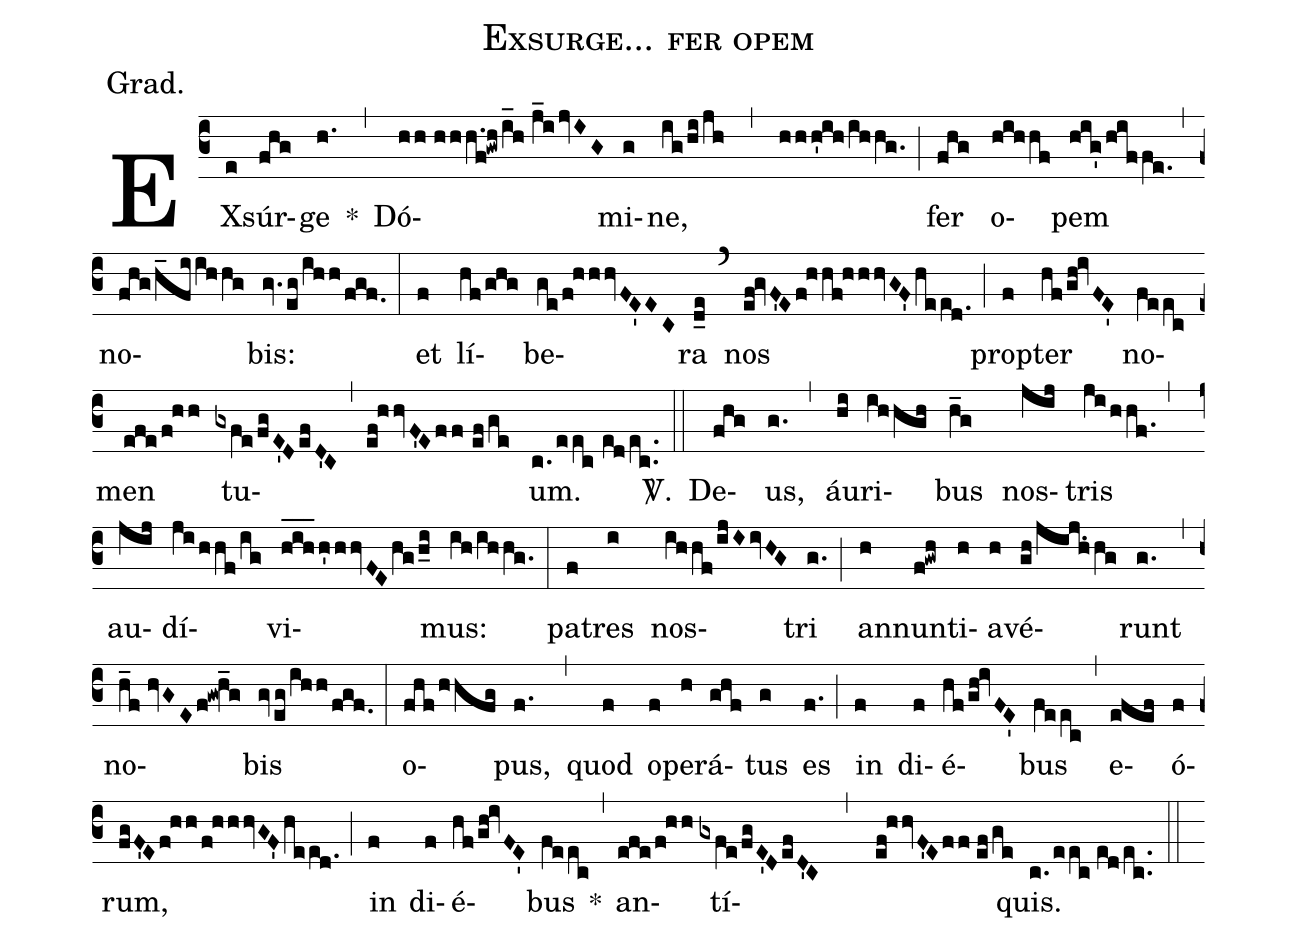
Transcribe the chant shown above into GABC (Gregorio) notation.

name:Exsurge... fer opem;
annotation:Grad.;
mode:3;
office-part:Gradual;
%%
(c3) EX(e)súr(fhg)ge(h.) *(,) Dó(hh//hhh.f!gwh/i_h//j_ijvIG)mi(g)ne,(ig/hi/jh,hhh'ih/ihhg.) (;) fer(fhg) o(hihhf)pem(hig'/hiffe.) (,) no(fhg/h_fiihhg)bis:(gv./eg/ihh/fgf.) (:) et(f) lí(hf/ghg)be(ge/f!hhhvFE'EC)ra(d_e) (`) nos(ef!gvF'Ef!hhf!hhhvGF'heed.) (;) prop(f)ter(hf/gh!ivFE') no(feec)men(efe/f!hh) tu(gxfe/fgE'DefD'C,ef!hhvF'Eff//ef/ge)um.(c./eec//ed/ec..) <sp>V/</sp>.(::) De(fhg)us,(g.) (,) áu(hi)ri(ihhgh)bus(h_g) nos(jij)tris(ji/hhf.) (,) au(jij)dí(ji/hhf/ig)vi(hih___h'hhvFEhg/h_i)mus:(ih/ihhg.) (:) pa(f)tres(i) nos(ihhf/ijIivHG)tri(g.) (;) an(h)nun(f!gwh)ti(h)a(h)vé(gh/ji.jhhg)runt(g.) (,) no(h_f//hvGEf!gw!h_g)bis(gv/eg/ihh/fgf.) (:) o(fhf/hhfg)pus,(f.) (,) quod(f) o(f)pe(h)rá(ghf)tus(g) es(f.) (;) in(f) di(f)é(hf/gh!ivFE')bus(feec) (,) e(efef)ó(f)rum,(fgF'Ef!hh/f!hhhvGF'heed.) (;) in(f) di(f)é(hf/gh!ivFE')bus(feec) *(,) an(efe/f!hh)tí(gxfe/fgE'DefD'C , ef!hhvF'Eff//ef/ge)quis.(c./eec//ed/ec..) (::)
